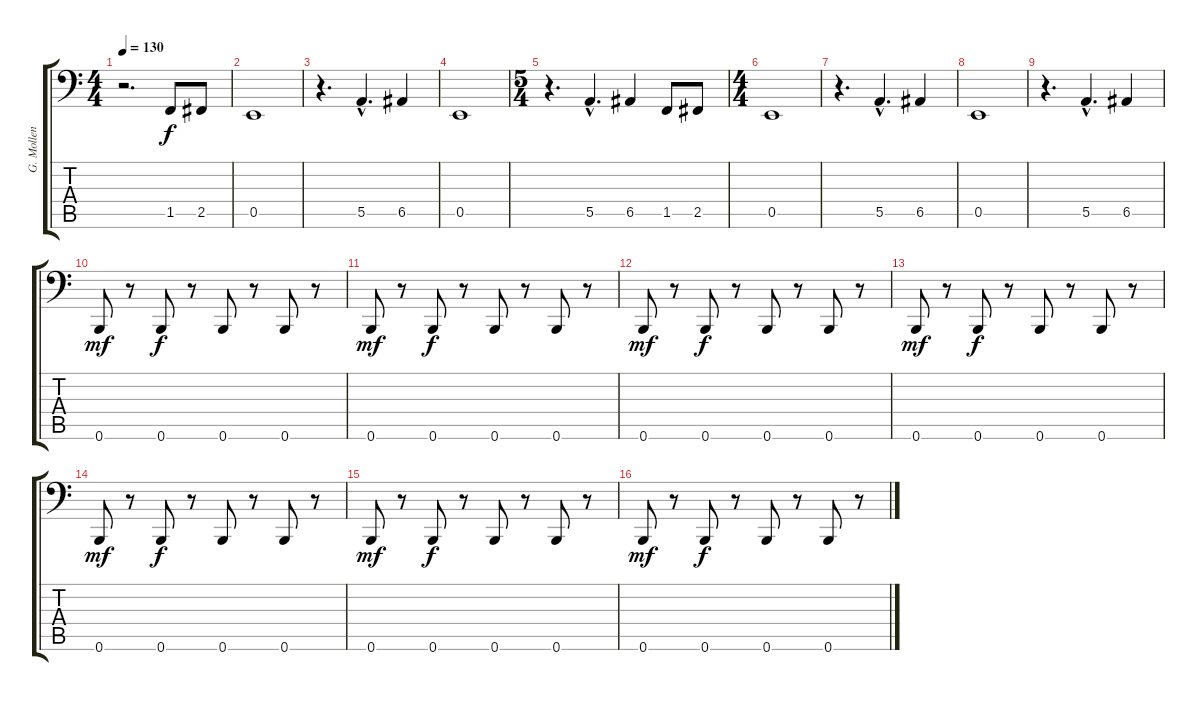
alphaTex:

\track ("G. Mollen - Bass" "G. Mollen ") {instrument electricbassfinger}
\staff {score tabs}
\tuning (C3 G2 D2 A1 E1 B0) {hide}
\ts (4 4)
\tempo 130
\clef f4
\ks c
r.2{d dy f instrument electricbassfinger} 1.5.8 2.5.8 |
0.5.1 |
r.4{d} 5.5{hac}.4{d} 6.5.4 |
0.5.1 |
\ts (5 4)
r.4{d} 5.5{hac}.4{d} 6.5.4 1.5.8 2.5.8 |
\ts (4 4)
0.5.1 |
r.4{d} 5.5{hac}.4{d} 6.5.4 |
0.5.1 |
r.4{d} 5.5{hac}.4{d} 6.5.4 |
0.6.8{dy mf} r.8 0.6.8{dy f} r.8 0.6.8 r.8 0.6.8 r.8 |
0.6.8{dy mf} r.8 0.6.8{dy f} r.8 0.6.8 r.8 0.6.8 r.8 |
0.6.8{dy mf} r.8 0.6.8{dy f} r.8 0.6.8 r.8 0.6.8 r.8 |
0.6.8{dy mf} r.8 0.6.8{dy f} r.8 0.6.8 r.8 0.6.8 r.8 |
0.6.8{dy mf} r.8 0.6.8{dy f} r.8 0.6.8 r.8 0.6.8 r.8 |
0.6.8{dy mf} r.8 0.6.8{dy f} r.8 0.6.8 r.8 0.6.8 r.8 |
0.6.8{dy mf} r.8 0.6.8{dy f} r.8 0.6.8 r.8 0.6.8 r.8
